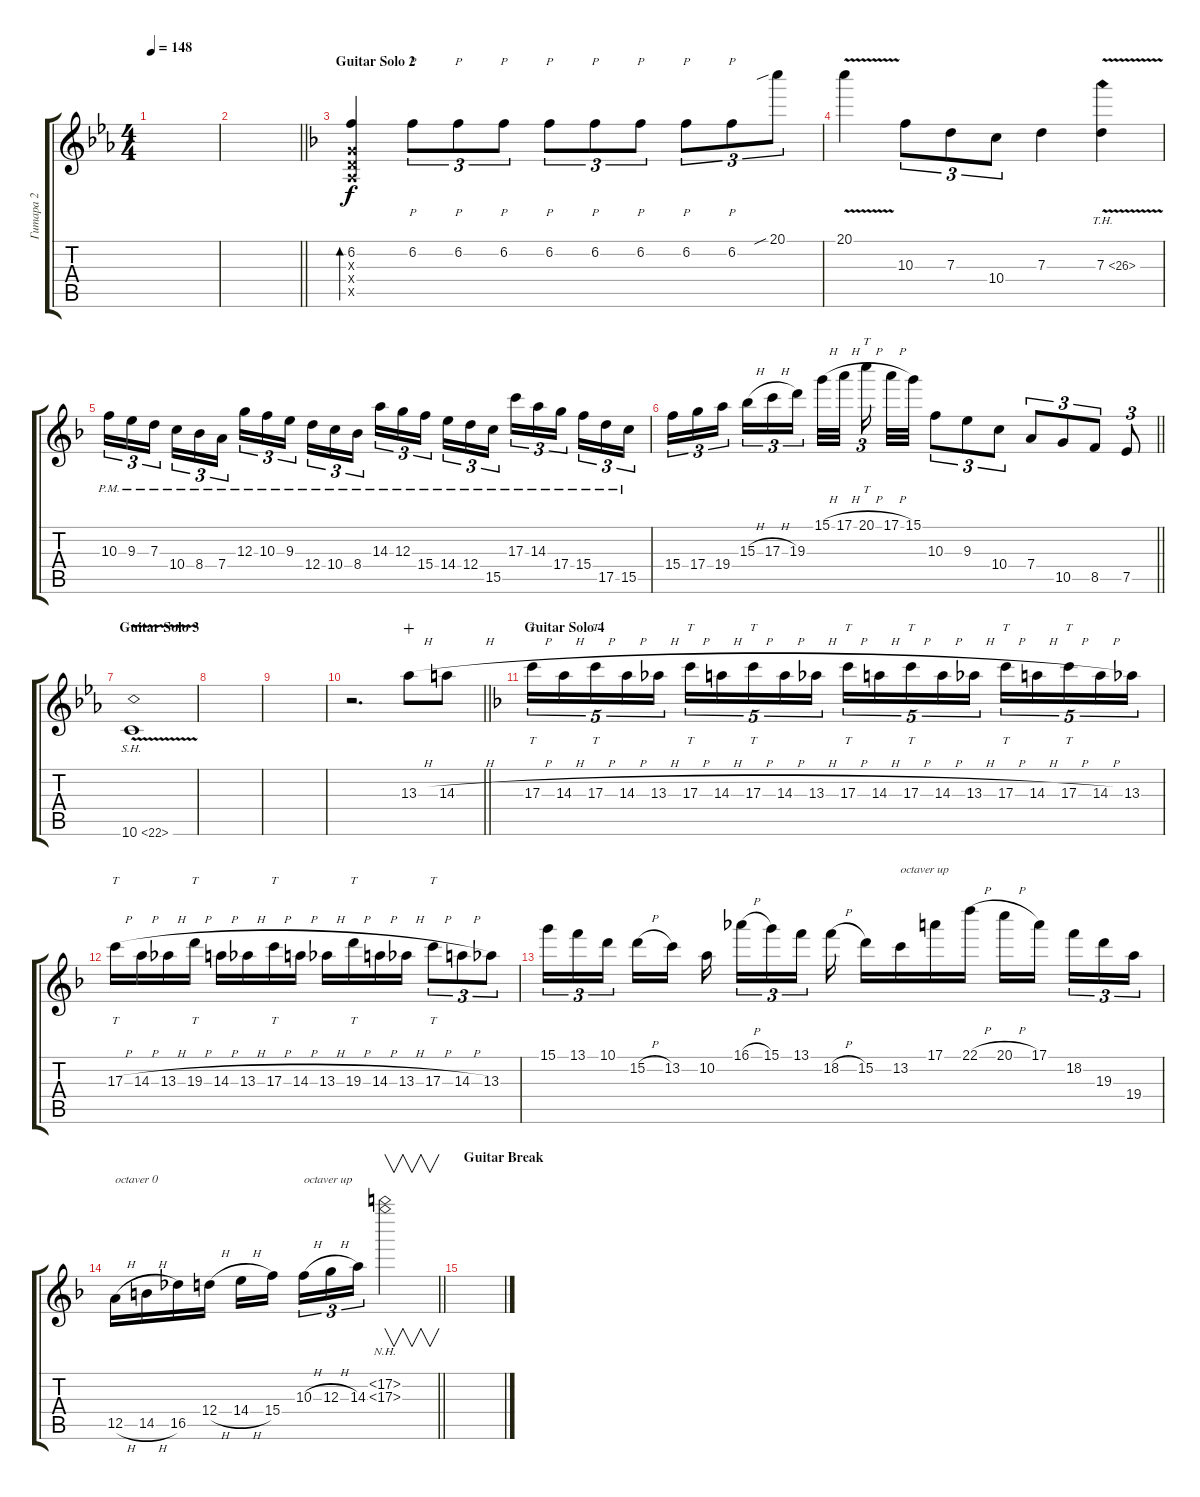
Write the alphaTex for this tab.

\track ("Гитара 2" "Гитара 2") {instrument distortionguitar}
\staff {score tabs}
\tuning (E4 B3 G3 D3 A2 D2) {hide}
\ts (4 4)
\tempo 148
\clef g2
\ks cminor
|
\barLineRight lightlight
|
\section ("" "Guitar Solo 2")
\ks dminor
(6.2 0.3{x} 0.4{x} 0.5{x}).4{bd 240} 6.2.8{p tu (3 2)} 6.2.8{p tu (3 2)} 6.2.8{p tu (3 2)} 6.2.8{p tu (3 2)} 6.2.8{p tu (3 2)} 6.2.8{p tu (3 2)} 6.2.8{p tu (3 2)} 6.2.8{p tu (3 2)} 20.1{sib}.8{tu (3 2)} |
20.1{v}.4 10.3.8{tu (3 2)} 7.3.8{tu (3 2)} 10.4.8{tu (3 2)} 7.3.4 7.3{th 19 v}.4 |
10.3{pm}.16{tu (3 2)} 9.3{pm}.16{tu (3 2)} 7.3{pm}.16{tu (3 2) beam splitsecondary} 10.4{pm}.16{tu (3 2)} 8.4{pm}.16{tu (3 2)} 7.4{pm}.16{tu (3 2)} 12.3{pm}.16{tu (3 2)} 10.3{pm}.16{tu (3 2)} 9.3{pm}.16{tu (3 2) beam splitsecondary} 12.4{pm}.16{tu (3 2)} 10.4{pm}.16{tu (3 2)} 8.4{pm}.16{tu (3 2)} 14.3{pm}.16{tu (3 2)} 12.3{pm}.16{tu (3 2)} 15.4{pm}.16{tu (3 2) beam splitsecondary} 14.4{pm}.16{tu (3 2)} 12.4{pm}.16{tu (3 2)} 15.5{pm}.16{tu (3 2)} 17.3{pm}.16{tu (3 2)} 14.3{pm}.16{tu (3 2)} 17.4{pm}.16{tu (3 2) beam splitsecondary} 15.4{pm}.16{tu (3 2)} 17.5{pm}.16{tu (3 2)} 15.5{pm}.16{tu (3 2)} |
\barLineRight lightlight
15.4.16{tu (3 2)} 17.4.16{tu (3 2)} 19.4.16{tu (3 2) beam splitsecondary} 15.3{h}.16{tu (3 2)} 17.3{h}.16{tu (3 2)} 19.3.16{tu (3 2)} 15.1{h}.32 17.1{h}.32{beam splitsecondary} 20.1{h}.16{tt tu (3 2) beam splitsecondary} 17.1{h}.32 15.1.32 10.3.8{tu (3 2)} 9.3.8{tu (3 2)} 10.4.8{tu (3 2)} 7.4.8{tu (3 2)} 10.5.8{tu (3 2)} 8.5.8{tu (3 2)} 7.5.8{tu (3 2)} |
\section ("" "Guitar Solo 3")
\ks cminor
10.6{sh 12 v}.1 |
|
|
\barLineRight lightlight
r.2{d} 13.3{h}.8{wahc} 14.3{h}.8 |
\section ("" "Guitar Solo 4")
\ks dminor
17.3{h}.16{tt tu (5 4)} 14.3{h}.16{tu (5 4)} 17.3{h}.16{tt tu (5 4)} 14.3{h}.16{tu (5 4)} 13.3{h}.16{tu (5 4)} 17.3{h}.16{tt tu (5 4)} 14.3{h}.16{tu (5 4)} 17.3{h}.16{tt tu (5 4)} 14.3{h}.16{tu (5 4)} 13.3{h}.16{tu (5 4)} 17.3{h}.16{tt tu (5 4)} 14.3{h}.16{tu (5 4)} 17.3{h}.16{tt tu (5 4)} 14.3{h}.16{tu (5 4)} 13.3{h}.16{tu (5 4)} 17.3{h}.16{tt tu (5 4)} 14.3{h}.16{tu (5 4)} 17.3{h}.16{tt tu (5 4)} 14.3{h}.16{tu (5 4)} 13.3.16{tu (5 4)} |
17.3{h}.16{tt} 14.3{h}.16 13.3{h}.16 19.3{h}.16{tt} 14.3{h}.16 13.3{h}.16 17.3{h}.16{tt} 14.3{h}.16 13.3{h}.16 19.3{h}.16{tt} 14.3{h}.16 13.3{h}.16 17.3{h}.8{tt tu (3 2)} 14.3{h}.8{tu (3 2)} 13.3.8{tu (3 2)} |
15.1.16{tu (3 2)} 13.1.16{tu (3 2)} 10.1.16{tu (3 2) beam splitsecondary} 15.2{h}.16 13.2.16 10.2.16{beam splitsecondary} 16.1{h}.16{tu (3 2)} 15.1.16{tu (3 2)} 13.1.16{tu (3 2) beam splitsecondary} 18.2{h}.16 15.2.16 13.2.16{txt "octaver up"} 17.1.16 22.1{h}.16 20.1{h}.16 17.1.16{beam splitsecondary} 18.2.16{tu (3 2)} 19.3.16{tu (3 2)} 19.4.16{tu (3 2)} |
\barLineRight lightlight
12.5{h}.16{txt "octaver 0"} 14.5{h}.16 16.5.16 12.4{h}.16 14.4{h}.16 15.4.16{beam splitsecondary} 10.3{h}.16{tu (3 2) txt "octaver up"} 12.3{h}.16{tu (3 2)} 14.3.16{tu (3 2)} (17.2{nh} 17.3{nh}).2{v} |
\section ("" "Guitar Break")
